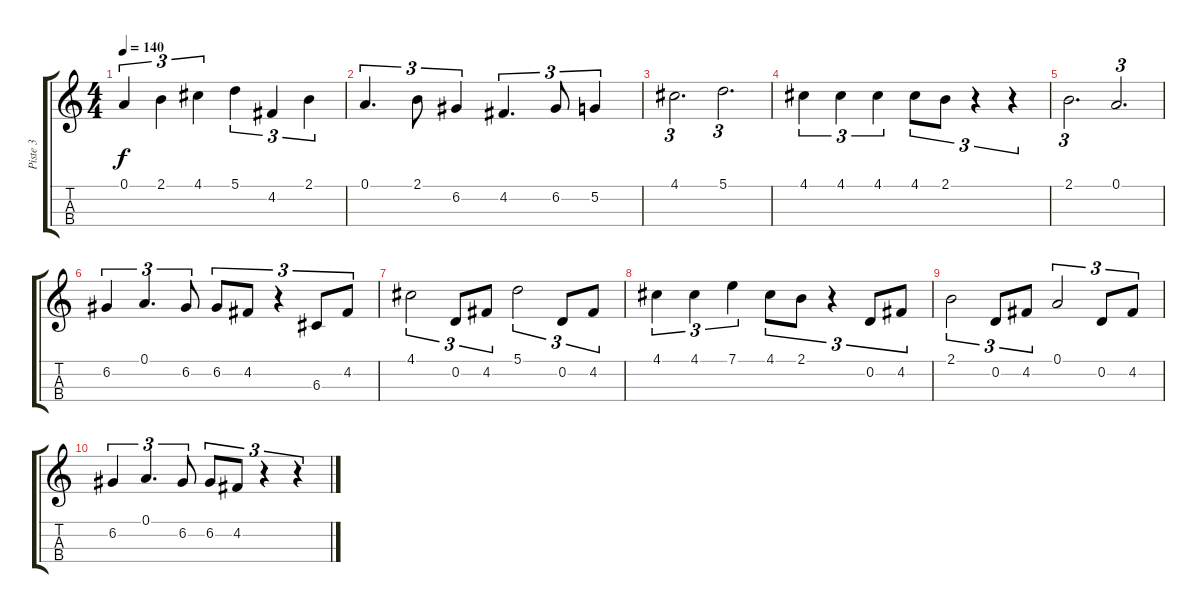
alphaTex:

\track ("Piste 3" "Piste 3") {instrument cello}
\staff {score tabs}
\tuning (A4 D4 G3 C3) {hide}
\ts (4 4)
\tempo 140
\clef g2
\ks c
0.1.4{tu (3 2) dy f} 2.1.4{tu (3 2)} 4.1.4{tu (3 2)} 5.1.4{tu (3 2)} 4.2.4{tu (3 2)} 2.1.4{tu (3 2)} |
0.1.4{d tu (3 2)} 2.1.8{tu (3 2)} 6.2.4{tu (3 2)} 4.2.4{d tu (3 2)} 6.2.8{tu (3 2)} 5.2.4{tu (3 2)} |
4.1.2{d tu (3 2)} 5.1.2{d tu (3 2)} |
4.1.4{tu (3 2)} 4.1.4{tu (3 2)} 4.1.4{tu (3 2)} 4.1.8{tu (3 2)} 2.1.8{tu (3 2)} r.4{tu (3 2)} r.4{tu (3 2)} |
2.1.2{d tu (3 2)} 0.1.2{d tu (3 2)} |
6.2.4{tu (3 2)} 0.1.4{d tu (3 2)} 6.2.8{tu (3 2)} 6.2.8{tu (3 2)} 4.2.8{tu (3 2)} r.4{tu (3 2)} 6.3.8{tu (3 2)} 4.2.8{tu (3 2)} |
4.1.2{tu (3 2)} 0.2.8{tu (3 2)} 4.2.8{tu (3 2)} 5.1.2{tu (3 2)} 0.2.8{tu (3 2)} 4.2.8{tu (3 2)} |
4.1.4{tu (3 2)} 4.1.4{tu (3 2)} 7.1.4{tu (3 2)} 4.1.8{tu (3 2)} 2.1.8{tu (3 2)} r.4{tu (3 2)} 0.2.8{tu (3 2)} 4.2.8{tu (3 2)} |
2.1.2{tu (3 2)} 0.2.8{tu (3 2)} 4.2.8{tu (3 2)} 0.1.2{tu (3 2)} 0.2.8{tu (3 2)} 4.2.8{tu (3 2)} |
6.2.4{tu (3 2)} 0.1.4{d tu (3 2)} 6.2.8{tu (3 2)} 6.2.8{tu (3 2)} 4.2.8{tu (3 2)} r.4{tu (3 2)} r.4{tu (3 2)}
